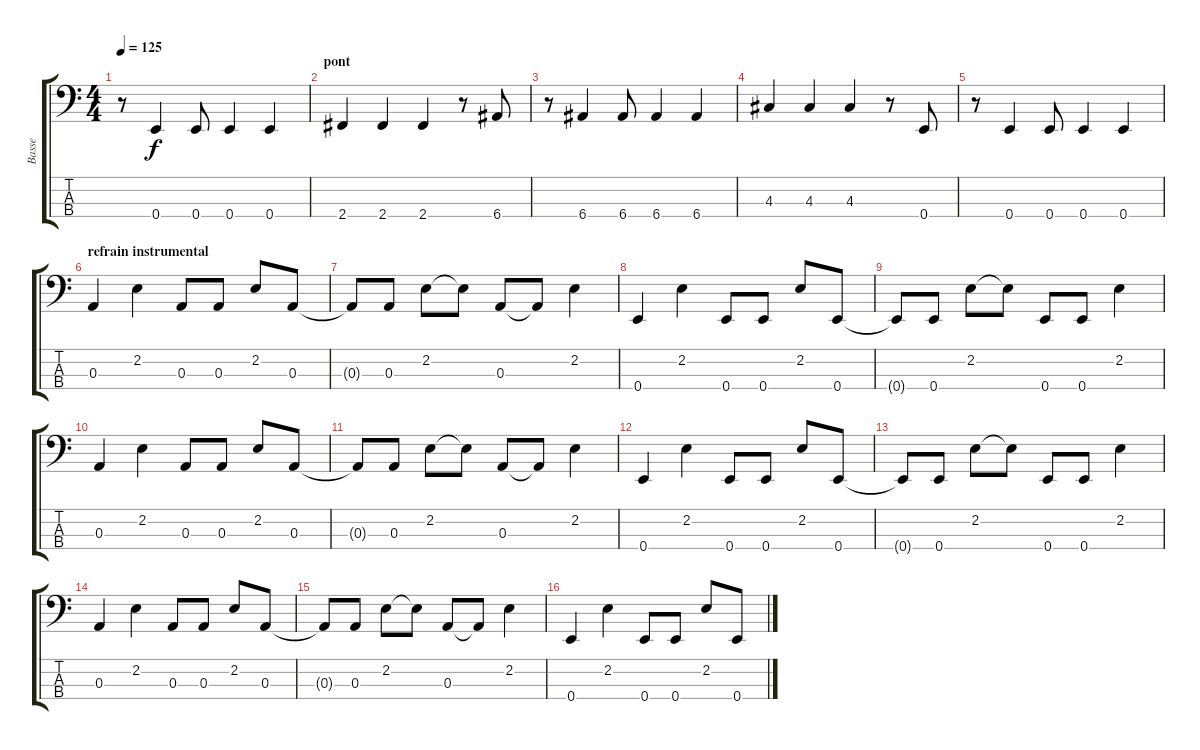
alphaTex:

\track ("Basse" "Basse") {instrument electricbasspick}
\staff {score tabs}
\tuning (G2 D2 A1 E1) {hide}
\ts (4 4)
\tempo 125
\clef f4
\ks c
r.8{dy f} 0.4.4 0.4.8 0.4.4 0.4.4 |
\section ("" "pont")
2.4.4 2.4.4 2.4.4 r.8 6.4.8 |
r.8 6.4.4 6.4.8 6.4.4 6.4.4 |
4.3.4 4.3.4 4.3.4 r.8 0.4.8 |
r.8 0.4.4 0.4.8 0.4.4 0.4.4 |
\section ("" "refrain instrumental")
0.3.4 2.2.4 0.3.8 0.3.8 2.2.8 0.3.8 |
0.3{t}.8 0.3.8 2.2.8 2.2{t}.8 0.3.8 0.3{t}.8 2.2.4 |
0.4.4 2.2.4 0.4.8 0.4.8 2.2.8 0.4.8 |
0.4{t}.8 0.4.8 2.2.8 2.2{t}.8 0.4.8 0.4.8 2.2.4 |
0.3.4 2.2.4 0.3.8 0.3.8 2.2.8 0.3.8 |
0.3{t}.8 0.3.8 2.2.8 2.2{t}.8 0.3.8 0.3{t}.8 2.2.4 |
0.4.4 2.2.4 0.4.8 0.4.8 2.2.8 0.4.8 |
0.4{t}.8 0.4.8 2.2.8 2.2{t}.8 0.4.8 0.4.8 2.2.4 |
0.3.4 2.2.4 0.3.8 0.3.8 2.2.8 0.3.8 |
0.3{t}.8 0.3.8 2.2.8 2.2{t}.8 0.3.8 0.3{t}.8 2.2.4 |
0.4.4 2.2.4 0.4.8 0.4.8 2.2.8 0.4.8
